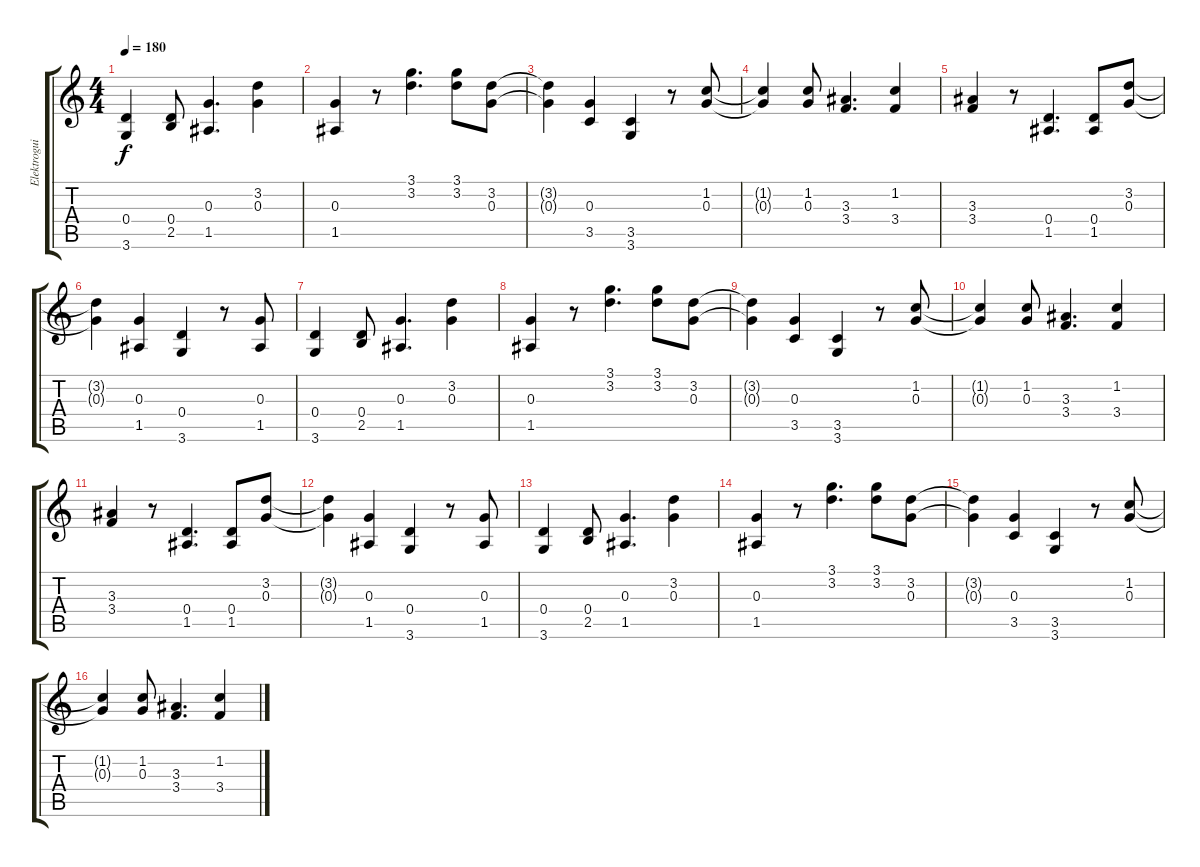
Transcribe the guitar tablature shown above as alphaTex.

\track ("Elektroguitar_2" "Elektrogui") {instrument distortionguitar}
\staff {score tabs}
\tuning (E4 B3 G3 D3 A2 E2) {hide}
\ts (4 4)
\tempo 180
\clef g2
\ks c
(0.4 3.6).4{dy f volume 8} (0.4 2.5).8 (0.3 1.5).4{d} (3.2 0.3).4 |
(0.3 1.5).4 r.8 (3.1 3.2).4{d} (3.1 3.2).8 (3.2 0.3).8 |
(3.2{t} 0.3{t}).4 (0.3 3.5).4 (3.5 3.6).4 r.8 (1.2 0.3).8 |
(1.2{t} 0.3{t}).4 (1.2 0.3).8 (3.3 3.4).4{d} (1.2 3.4).4 |
(3.3 3.4).4 r.8 (0.4 1.5).4{d} (0.4 1.5).8 (3.2 0.3).8 |
(3.2{t} 0.3{t}).4 (0.3 1.5).4 (0.4 3.6).4 r.8 (0.3 1.5).8 |
(0.4 3.6).4 (0.4 2.5).8 (0.3 1.5).4{d} (3.2 0.3).4 |
(0.3 1.5).4 r.8 (3.1 3.2).4{d} (3.1 3.2).8 (3.2 0.3).8 |
(3.2{t} 0.3{t}).4 (0.3 3.5).4 (3.5 3.6).4 r.8 (1.2 0.3).8 |
(1.2{t} 0.3{t}).4 (1.2 0.3).8 (3.3 3.4).4{d} (1.2 3.4).4 |
(3.3 3.4).4 r.8 (0.4 1.5).4{d} (0.4 1.5).8 (3.2 0.3).8 |
(3.2{t} 0.3{t}).4 (0.3 1.5).4 (0.4 3.6).4 r.8 (0.3 1.5).8 |
(0.4 3.6).4 (0.4 2.5).8 (0.3 1.5).4{d} (3.2 0.3).4 |
(0.3 1.5).4 r.8 (3.1 3.2).4{d} (3.1 3.2).8 (3.2 0.3).8 |
(3.2{t} 0.3{t}).4 (0.3 3.5).4 (3.5 3.6).4 r.8 (1.2 0.3).8 |
(1.2{t} 0.3{t}).4 (1.2 0.3).8 (3.3 3.4).4{d} (1.2 3.4).4
